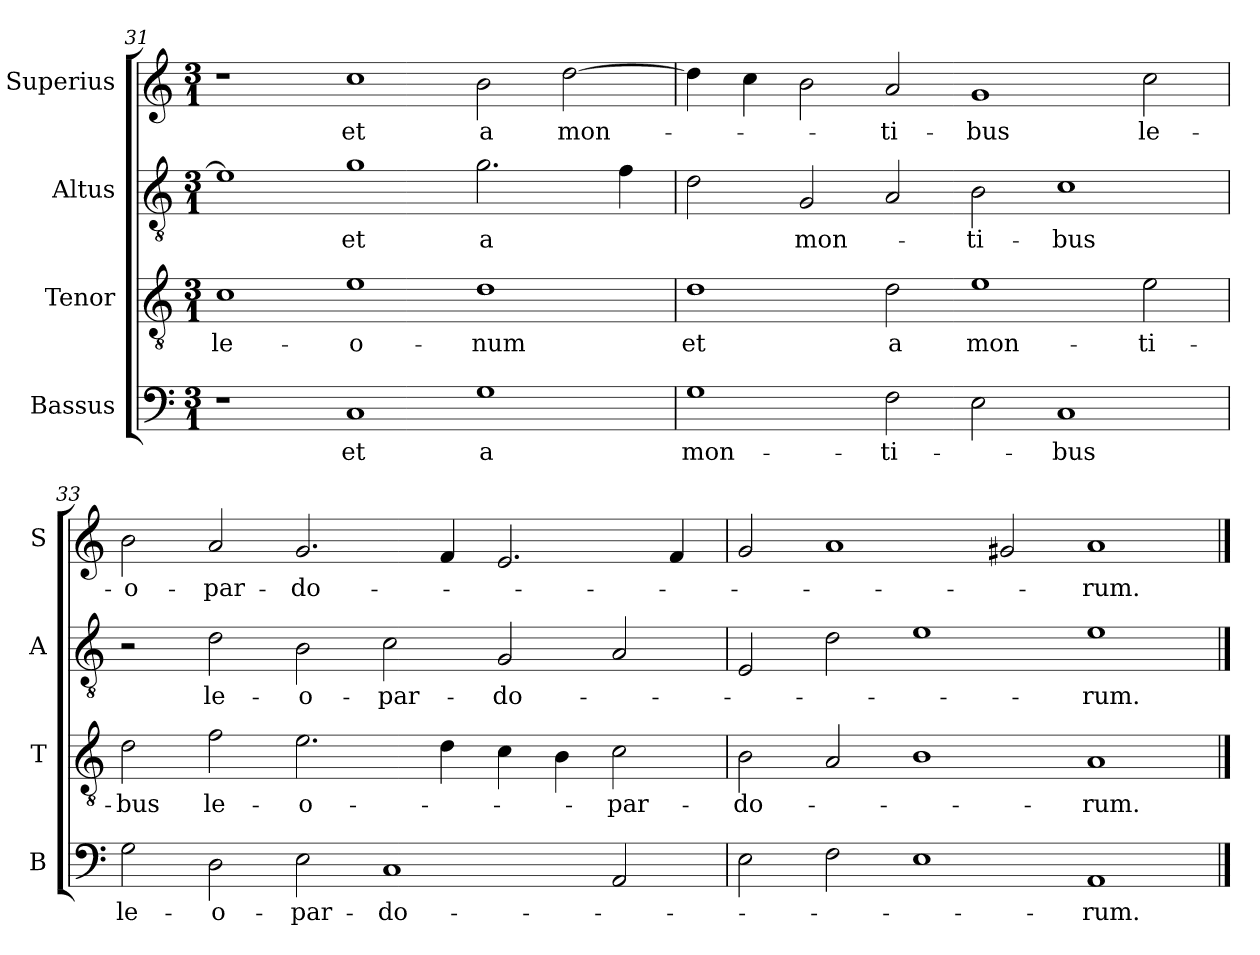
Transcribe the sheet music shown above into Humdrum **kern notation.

**kern	**text	**kern	**text	**kern	**text	**kern	**text
*part4	*part4	*part3	*part3	*part2	*part2	*part1	*part1
*staff4	*staff4	*staff3	*staff3	*staff2	*staff2	*staff1	*staff1
*I"Bassus	*	*I"Tenor	*	*I"Altus	*	*I"Superius	*
*I'B	*	*I'T	*	*I'A	*	*I'S	*
*clefF4	*	*clefGv2	*	*clefGv2	*	*clefG2	*
*k[]	*	*k[]	*	*k[]	*	*k[]	*
*M3/1	*	*M3/1	*	*M3/1	*	*M3/1	*
=31	=31	=31	=31	=31	=31	=31	=31
1r	.	1c	le-	1e]	.	1r	.
1C	et	1e	-o-	1g	et	1cc	et
1G	a	1d	-num	2.g	a	2b	a
.	.	.	.	.	.	[2dd	mon-
.	.	.	.	4f	.	.	.
=32	=32	=32	=32	=32	=32	=32	=32
1G	mon-	1d	et	2d	.	4dd]	.
.	.	.	.	.	.	4cc	.
.	.	.	.	2G	mon-	2b	.
2F	-ti-	2d	a	2A	.	2a	-ti-
2E	.	1e	mon-	2B	-ti-	1g	-bus
1C	-bus	.	.	1c	-bus	.	.
.	.	2e	-ti-	.	.	2cc	le-
=33	=33	=33	=33	=33	=33	=33	=33
2G	le-	2d	-bus	2r	.	2b	-o-
2D	-o-	2f	le-	2d	le-	2a	-par-
2E	-par-	2.e	-o-	2B	-o-	2.g	-do-
1C	-do-	.	.	2c	-par-	.	.
.	.	4d	.	.	.	4f	.
.	.	4c	.	2G	-do-	2.e	.
.	.	4B	.	.	.	.	.
2AA	.	2c	-par-	2A	.	.	.
.	.	.	.	.	.	4f	.
=34	=34	=34	=34	=34	=34	=34	=34
2E	.	2B	-do-	2E	.	2g	.
2F	.	2A	.	2d	.	1a	.
1E	.	1B	.	1e	.	.	.
.	.	.	.	.	.	2g#X	.
1AA	-rum.	1A	rum.	1e	-rum.	1a	-rum.
==	==	==	==	==	==	==	==
*-	*-	*-	*-	*-	*-	*-	*-
